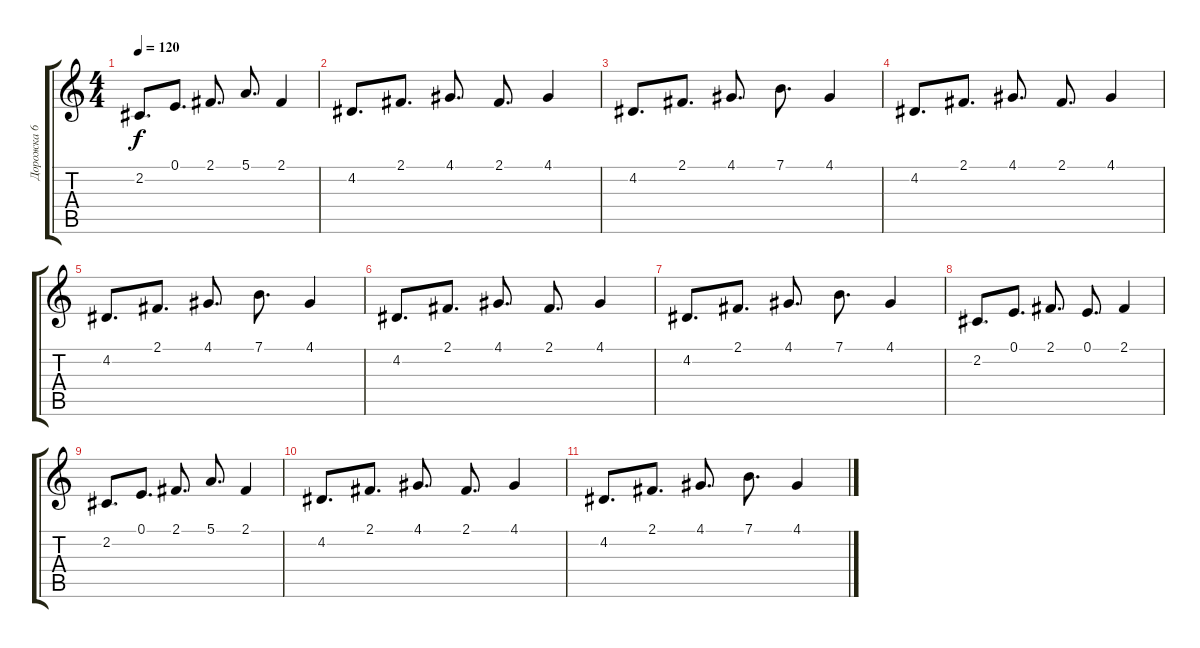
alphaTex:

\track ("Дорожка 6" "Дорожка 6") {instrument lead2sawtooth}
\staff {score tabs}
\tuning (E4 B3 G3 D3 A2 E2) {hide}
\ts (4 4)
\tempo 120
\clef g2
\ks c
2.2.8{d dy f} 0.1.8{d} 2.1.8{d} 5.1.8{d} 2.1.4 |
4.2.8{d} 2.1.8{d} 4.1.8{d} 2.1.8{d} 4.1.4 |
4.2.8{d} 2.1.8{d} 4.1.8{d} 7.1.8{d} 4.1.4 |
4.2.8{d} 2.1.8{d} 4.1.8{d} 2.1.8{d} 4.1.4 |
4.2.8{d} 2.1.8{d} 4.1.8{d} 7.1.8{d} 4.1.4 |
4.2.8{d} 2.1.8{d} 4.1.8{d} 2.1.8{d} 4.1.4 |
4.2.8{d} 2.1.8{d} 4.1.8{d} 7.1.8{d} 4.1.4 |
2.2.8{d} 0.1.8{d} 2.1.8{d} 0.1.8{d} 2.1.4 |
2.2.8{d} 0.1.8{d} 2.1.8{d} 5.1.8{d} 2.1.4 |
4.2.8{d} 2.1.8{d} 4.1.8{d} 2.1.8{d} 4.1.4 |
4.2.8{d} 2.1.8{d} 4.1.8{d} 7.1.8{d} 4.1.4
